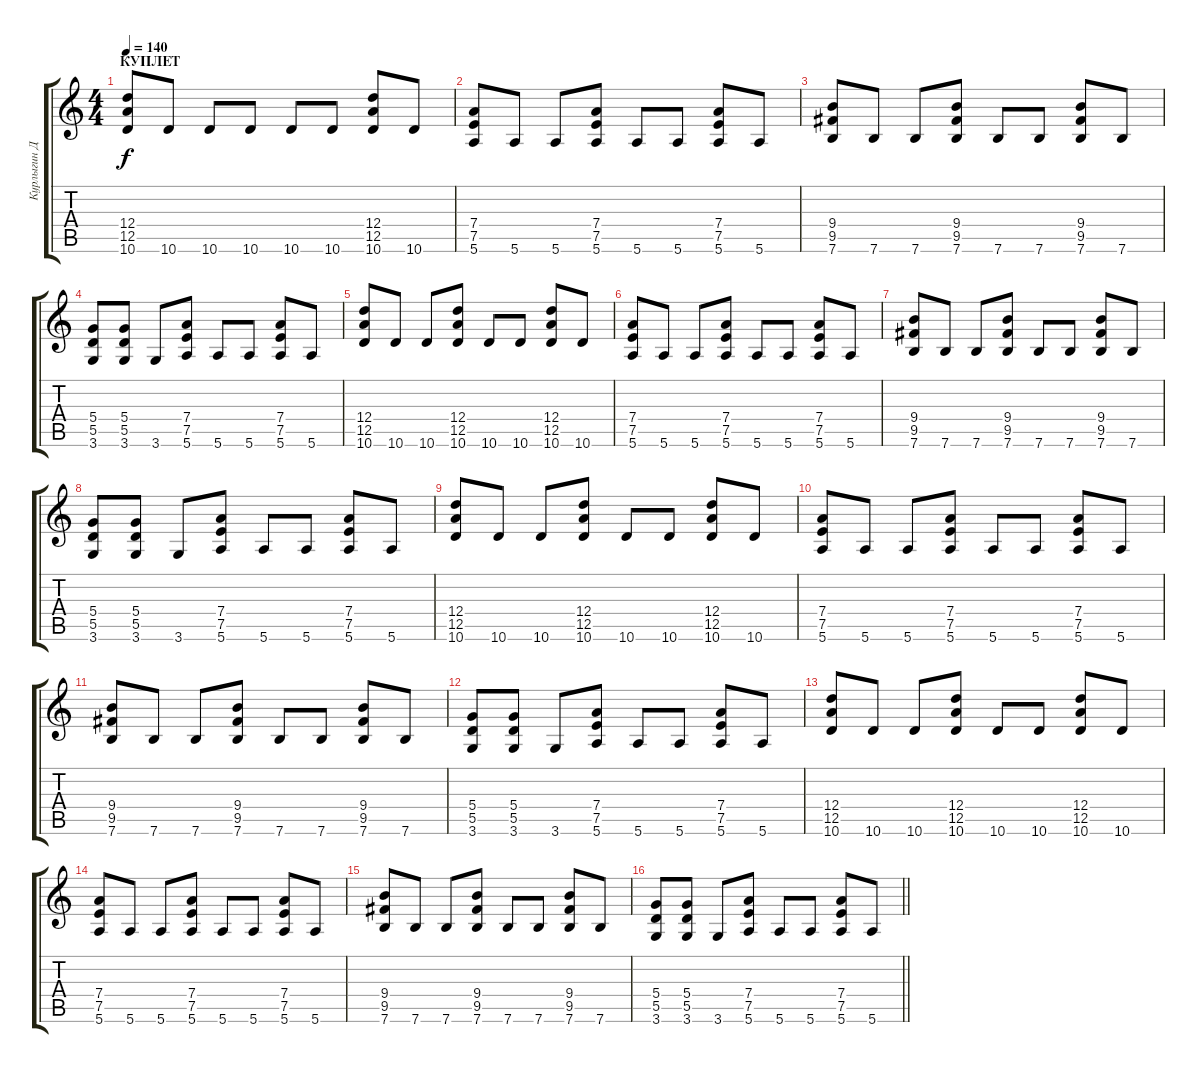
\track ("Курлыгин Дмитрий (гит)" "Курлыгин Д") {instrument distortionguitar}
\staff {score tabs}
\tuning (E4 B3 G3 D3 A2 E2) {hide}
\ts (4 4)
\section ("" "КУПЛЕТ")
\tempo 140
\clef g2
\ks c
(12.4 12.5 10.6).8{dy f} 10.6.8 10.6.8 10.6.8 10.6.8 10.6.8 (12.4 12.5 10.6).8 10.6.8 |
(7.4 7.5 5.6).8 5.6.8 5.6.8 (7.4 7.5 5.6).8 5.6.8 5.6.8 (7.4 7.5 5.6).8 5.6.8 |
(9.4 9.5 7.6).8 7.6.8 7.6.8 (9.4 9.5 7.6).8 7.6.8 7.6.8 (9.4 9.5 7.6).8 7.6.8 |
(5.4 5.5 3.6).8 (5.4 5.5 3.6).8 3.6.8 (7.4 7.5 5.6).8 5.6.8 5.6.8 (7.4 7.5 5.6).8 5.6.8 |
(12.4 12.5 10.6).8 10.6.8 10.6.8 (12.4 12.5 10.6).8 10.6.8 10.6.8 (12.4 12.5 10.6).8 10.6.8 |
(7.4 7.5 5.6).8 5.6.8 5.6.8 (7.4 7.5 5.6).8 5.6.8 5.6.8 (7.4 7.5 5.6).8 5.6.8 |
(9.4 9.5 7.6).8 7.6.8 7.6.8 (9.4 9.5 7.6).8 7.6.8 7.6.8 (9.4 9.5 7.6).8 7.6.8 |
(5.4 5.5 3.6).8 (5.4 5.5 3.6).8 3.6.8 (7.4 7.5 5.6).8 5.6.8 5.6.8 (7.4 7.5 5.6).8 5.6.8 |
(12.4 12.5 10.6).8 10.6.8 10.6.8 (12.4 12.5 10.6).8 10.6.8 10.6.8 (12.4 12.5 10.6).8 10.6.8 |
(7.4 7.5 5.6).8 5.6.8 5.6.8 (7.4 7.5 5.6).8 5.6.8 5.6.8 (7.4 7.5 5.6).8 5.6.8 |
(9.4 9.5 7.6).8 7.6.8 7.6.8 (9.4 9.5 7.6).8 7.6.8 7.6.8 (9.4 9.5 7.6).8 7.6.8 |
(5.4 5.5 3.6).8 (5.4 5.5 3.6).8 3.6.8 (7.4 7.5 5.6).8 5.6.8 5.6.8 (7.4 7.5 5.6).8 5.6.8 |
(12.4 12.5 10.6).8 10.6.8 10.6.8 (12.4 12.5 10.6).8 10.6.8 10.6.8 (12.4 12.5 10.6).8 10.6.8 |
(7.4 7.5 5.6).8 5.6.8 5.6.8 (7.4 7.5 5.6).8 5.6.8 5.6.8 (7.4 7.5 5.6).8 5.6.8 |
(9.4 9.5 7.6).8 7.6.8 7.6.8 (9.4 9.5 7.6).8 7.6.8 7.6.8 (9.4 9.5 7.6).8 7.6.8 |
\barLineRight lightlight
(5.4 5.5 3.6).8 (5.4 5.5 3.6).8 3.6.8 (7.4 7.5 5.6).8 5.6.8 5.6.8 (7.4 7.5 5.6).8 5.6.8
